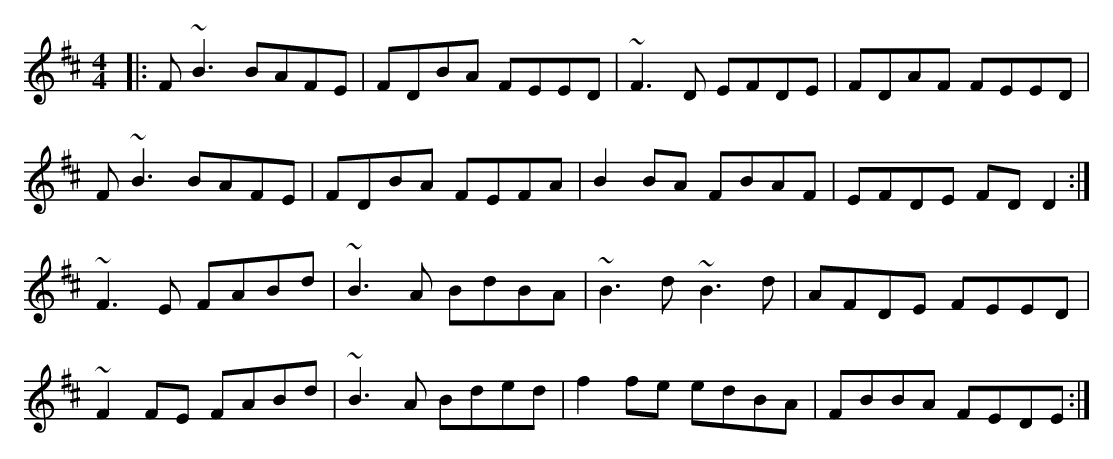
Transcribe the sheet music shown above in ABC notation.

X:1
M:4/4
K:Bmin
|:F~B3 BAFE|FDBA FEED|~F3D EFDE|FDAF FEED|
F~B3 BAFE|FDBA FEFA|B2BA FBAF|EFDE FDD2:|
~F3E FABd|~B3A BdBA|~B3d ~B3d|AFDE FEED|
~F2FE FABd|~B3A Bded|f2fe edBA|FBBA FEDE:|
